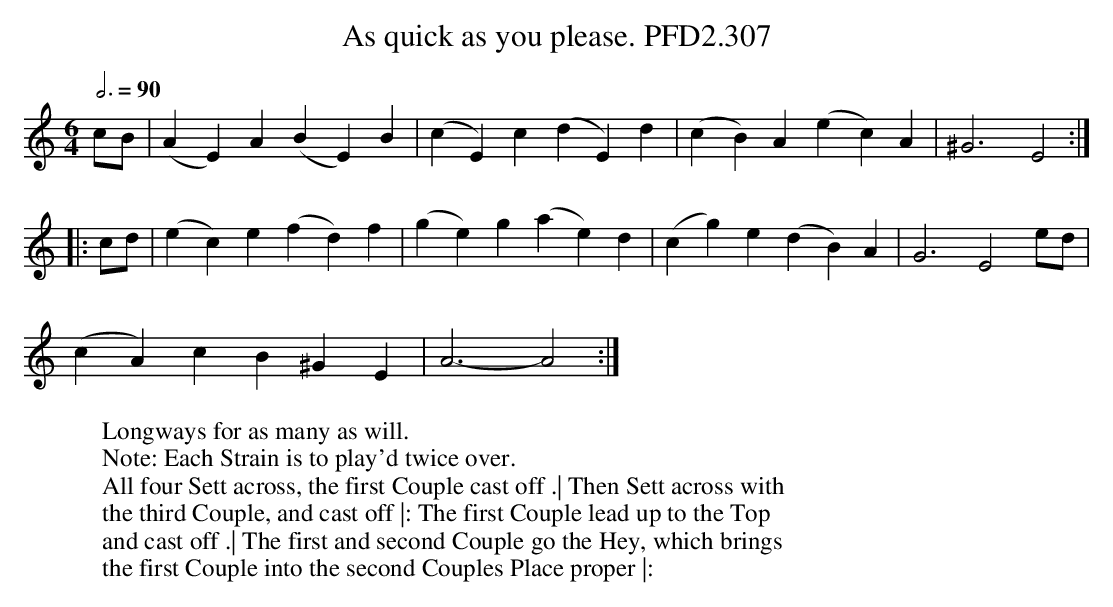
X:1
T:As quick as you please. PFD2.307
M:6/4
L:1/4
W:Longways for as many as will.
W:Note: Each Strain is to play'd twice over.
W:All four Sett across, the first Couple cast off .| Then Sett across with
W:the third Couple, and cast off |: The first Couple lead up to the Top
W:and cast off .| The first and second Couple go the Hey, which brings
W:the first Couple into the second Couples Place proper |:
Q:3/4=90
K:Am
c/B/ | (AE)A (BE)B | (cE)c (dE)d | (cB)A (ec)A | ^G3 E2 :|
|: c/d/ | (ec)e (fd)f | (ge)g (ae)d | (cg)e (dB)A | G3 E2e/d/ |
(cA)c B^GE | A3- A2 :|
